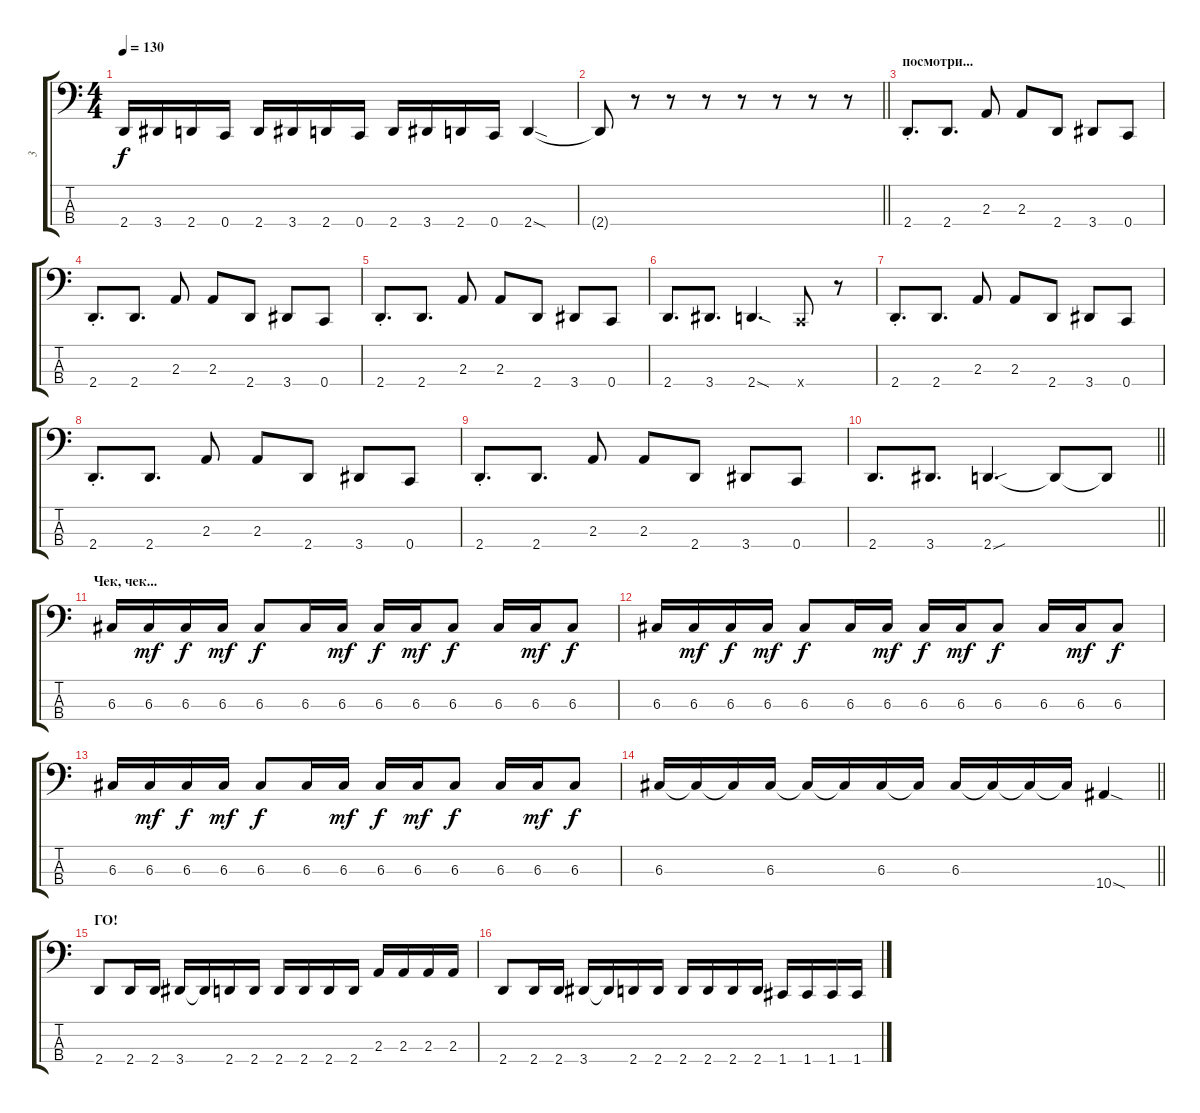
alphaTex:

\track ("3" "3") {instrument electricbassfinger}
\staff {score tabs}
\tuning (F2 C2 G1 C1) {hide}
\ts (4 4)
\tempo 130
\clef f4
\ks c
2.4.16{dy f} 3.4.16 2.4.16 0.4.16 2.4.16 3.4.16 2.4.16 0.4.16 2.4.16 3.4.16 2.4.16 0.4.16 2.4{sod}.4 |
\barLineRight lightlight
2.4{t}.8 r.8 r.8 r.8 r.8 r.8 r.8 r.8 |
\section ("" "посмотри...")
2.4{st}.8{d} 2.4.8{d} 2.3.8 2.3.8 2.4.8 3.4.8 0.4.8 |
2.4{st}.8{d} 2.4.8{d} 2.3.8 2.3.8 2.4.8 3.4.8 0.4.8 |
2.4{st}.8{d} 2.4.8{d} 2.3.8 2.3.8 2.4.8 3.4.8 0.4.8 |
2.4.8{d} 3.4.8{d} 2.4{sod}.4{d} 0.4{x}.8 r.8 |
2.4{st}.8{d} 2.4.8{d} 2.3.8 2.3.8 2.4.8 3.4.8 0.4.8 |
2.4{st}.8{d} 2.4.8{d} 2.3.8 2.3.8 2.4.8 3.4.8 0.4.8 |
2.4{st}.8{d} 2.4.8{d} 2.3.8 2.3.8 2.4.8 3.4.8 0.4.8 |
\barLineRight lightlight
2.4.8{d} 3.4.8{d} 2.4{sou}.4{d} 2.4{t}.8 2.4{t}.8 |
\section ("" "Чек, чек...")
6.3.16 6.3.16{dy mf} 6.3.16{dy f} 6.3.16{dy mf} 6.3.8{dy f} 6.3.16 6.3.16{dy mf} 6.3.16{dy f} 6.3.16{dy mf} 6.3.8{dy f} 6.3.16 6.3.16{dy mf} 6.3.8{dy f} |
6.3.16 6.3.16{dy mf} 6.3.16{dy f} 6.3.16{dy mf} 6.3.8{dy f} 6.3.16 6.3.16{dy mf} 6.3.16{dy f} 6.3.16{dy mf} 6.3.8{dy f} 6.3.16 6.3.16{dy mf} 6.3.8{dy f} |
6.3.16 6.3.16{dy mf} 6.3.16{dy f} 6.3.16{dy mf} 6.3.8{dy f} 6.3.16 6.3.16{dy mf} 6.3.16{dy f} 6.3.16{dy mf} 6.3.8{dy f} 6.3.16 6.3.16{dy mf} 6.3.8{dy f} |
\barLineRight lightlight
6.3.16 6.3{t}.16 6.3{t}.16 6.3.16 6.3{t}.16 6.3{t}.16 6.3.16 6.3{t}.16 6.3.16 6.3{t}.16 6.3{t}.16 6.3{t}.16 10.4{sod}.4 |
\section ("" "ГО!")
2.4.8 2.4.16 2.4.16 3.4.16 3.4{t}.16 2.4.16 2.4.16 2.4.16 2.4.16 2.4.16 2.4.16 2.3.16 2.3.16 2.3.16 2.3.16 |
2.4.8 2.4.16 2.4.16 3.4.16 3.4{t}.16 2.4.16 2.4.16 2.4.16 2.4.16 2.4.16 2.4.16 1.4.16 1.4.16 1.4.16 1.4.16
